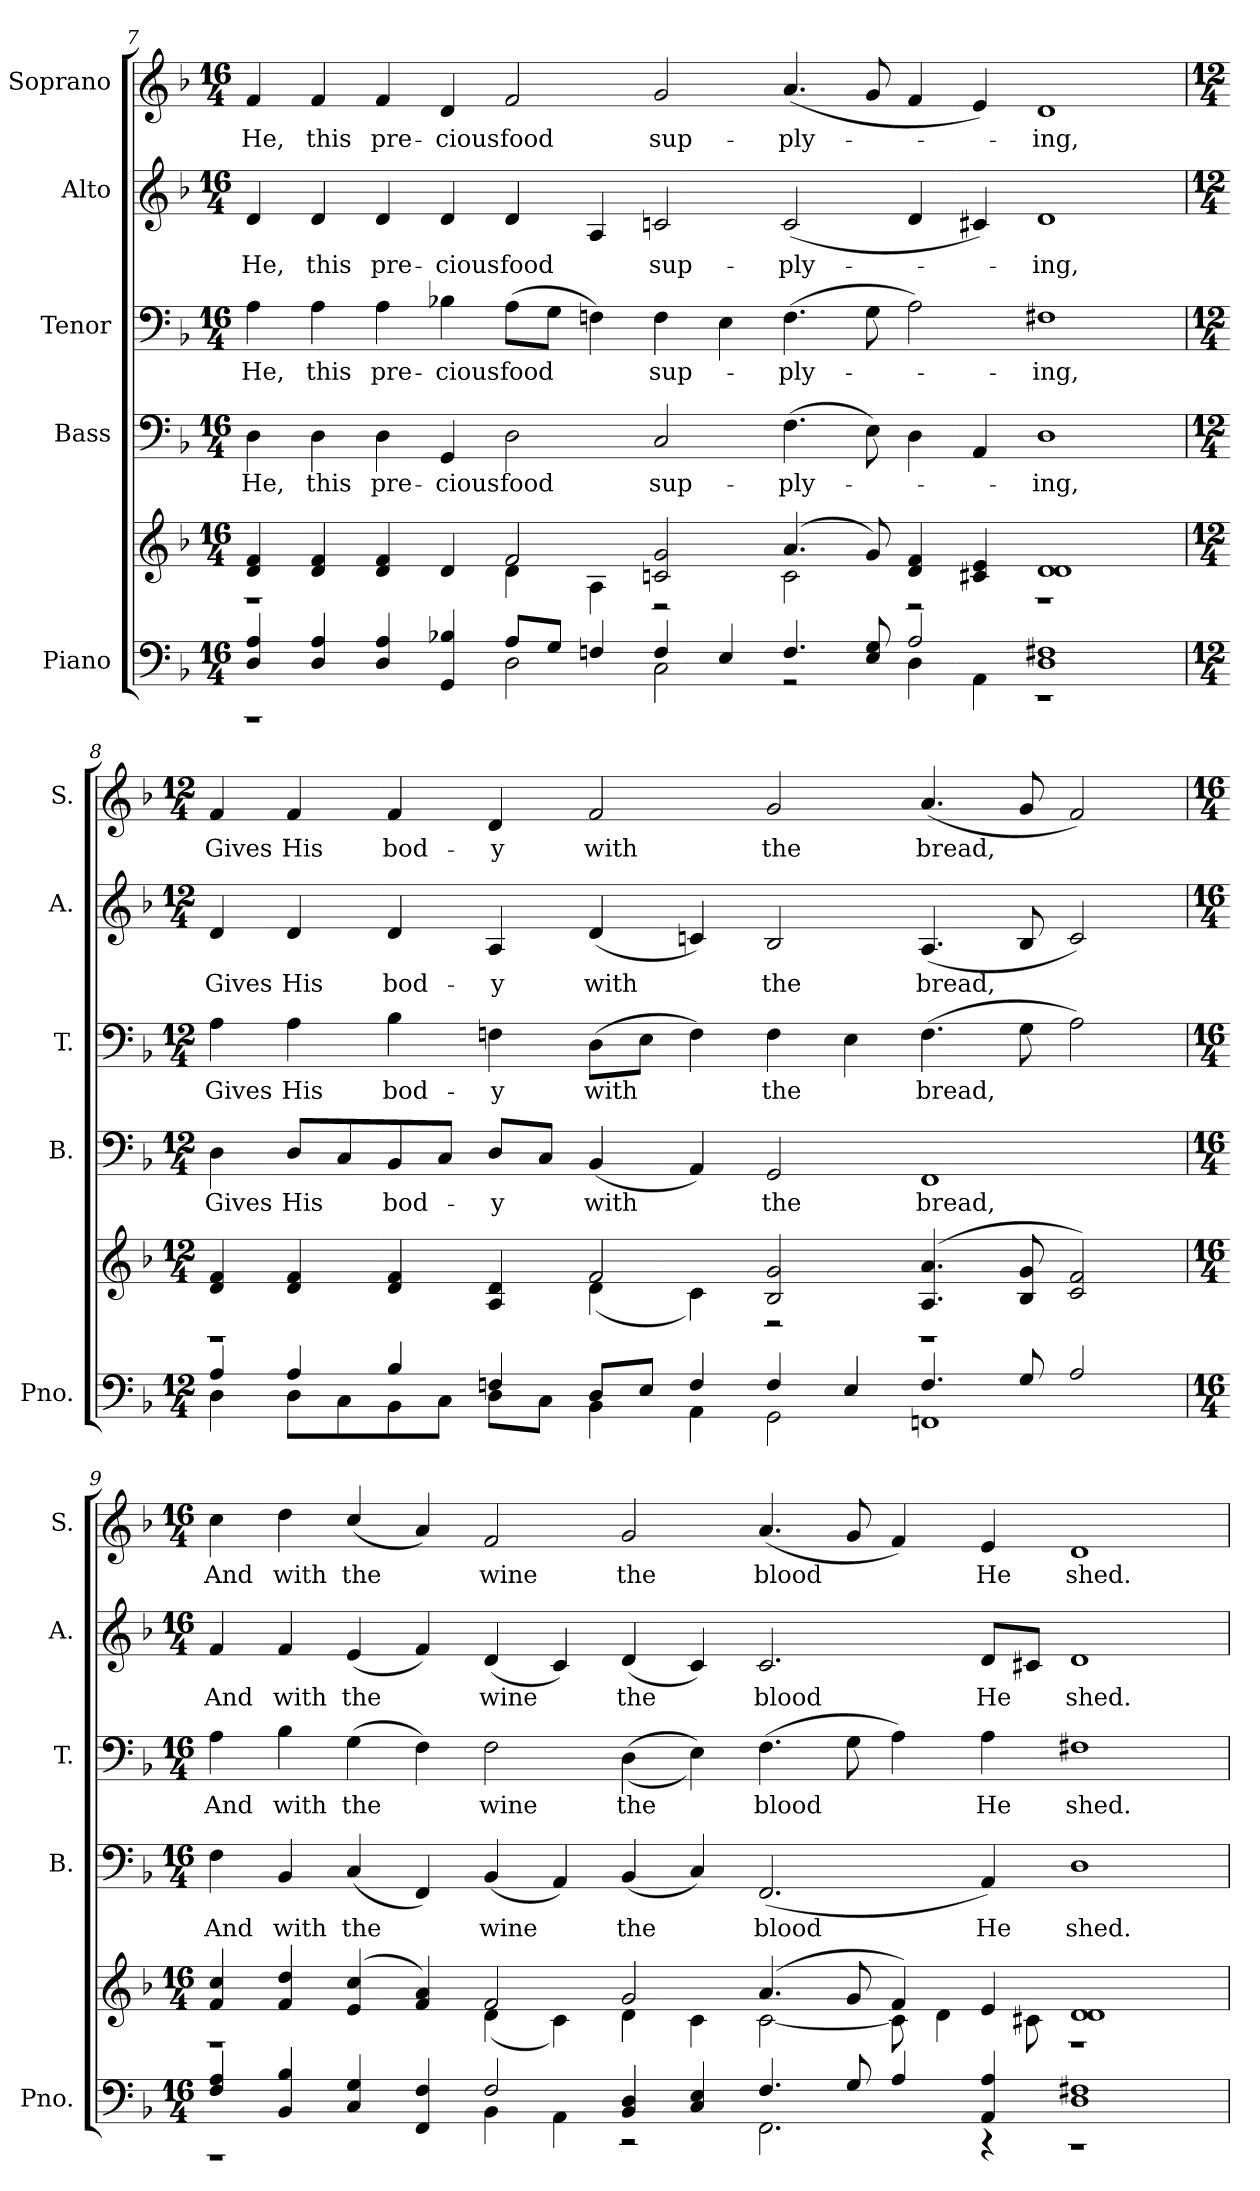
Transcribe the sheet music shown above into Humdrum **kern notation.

**kern	**kern	**kern	**text	**kern	**text	**kern	**text	**kern	**text
*part5	*part5	*part4	*part4	*part3	*part3	*part2	*part2	*part1	*part1
*staff6	*staff5	*staff4	*staff4	*staff3	*staff3	*staff2	*staff2	*staff1	*staff1
*I"Piano	*	*I"Bass	*	*I"Tenor	*	*I"Alto	*	*I"Soprano	*
*I'Pno.	*	*I'B.	*	*I'T.	*	*I'A.	*	*I'S.	*
!!LO:PB:g=z
*clefF4	*clefG2	*clefF4	*	*clefF4	*	*clefG2	*	*clefG2	*
*k[b-]	*k[b-]	*k[b-]	*	*k[b-]	*	*k[b-]	*	*k[b-]	*
*F:	*F:	*F:	*	*F:	*	*F:	*	*F:	*
*M16/4	*M16/4	*M16/4	*	*M16/4	*	*M16/4	*	*M16/4	*
=7	=7	=7	=7	=7	=7	=7	=7	=7	=7
*^	*^	*	*	*	*	*	*	*	*
!	!	!	!	!	!LO:LY:b:color=#000000	!	!	!	!	!	!
!	!	!	!	!	!	!	!LO:LY:b:color=#000000	!	!	!	!
!	!	!	!	!	!	!	!	!	!LO:LY:b:color=#000000	!	!
!	!	!	!	!	!	!	!	!	!	!	!LO:LY:b:color=#000000
4Di/ 4Ai	1r	4di/ 4fi	1r	4Di\	He,	4Ai\	He,	4di/	He,	4fi/	He,
!	!	!	!	!	!LO:LY:b:color=#000000	!	!	!	!	!	!
!	!	!	!	!	!	!	!LO:LY:b:color=#000000	!	!	!	!
!	!	!	!	!	!	!	!	!	!LO:LY:b:color=#000000	!	!
!	!	!	!	!	!	!	!	!	!	!	!LO:LY:b:color=#000000
4Di/ 4Ai	.	4di/ 4fi	.	4Di\	this	4Ai\	this	4di/	this	4fi/	this
!	!	!	!	!	!LO:LY:b:color=#000000	!	!	!	!	!	!
!	!	!	!	!	!	!	!LO:LY:b:color=#000000	!	!	!	!
!	!	!	!	!	!	!	!	!	!LO:LY:b:color=#000000	!	!
!	!	!	!	!	!	!	!	!	!	!	!LO:LY:b:color=#000000
4Di/ 4Ai	.	4di/ 4fi	.	4Di\	pre-	4Ai\	pre-	4di/	pre-	4fi/	pre-
!	!	!	!	!	!LO:LY:b:color=#000000	!	!	!	!	!	!
!	!	!	!	!	!	!	!LO:LY:b:color=#000000	!	!	!	!
!	!	!	!	!	!	!	!	!	!LO:LY:b:color=#000000	!	!
!	!	!	!	!	!	!	!	!	!	!	!LO:LY:b:color=#000000
4GGi/ 4B-Xi	.	4di/	.	4GGi/	-cious	4B-Xi\	-cious	4di/	-cious	4di/	-cious
!	!	!	!	!	!LO:LY:b:color=#000000	!	!	!	!	!	!
!	!	!	!	!	!	!	!LO:LY:b:color=#000000	!	!	!	!
!	!	!	!	!	!	!	!	!	!LO:LY:b:color=#000000	!	!
!	!	!	!	!	!	!	!	!	!	!	!LO:LY:b:color=#000000
8Ai/L	2Di\	2fi/	4di\	2Di\	food	(8Ai\L	food	4di/	food	2fi/	food
8Gi/J	.	.	.	.	.	8Gi\J	.	.	.	.	.
4Fni/	.	.	4Ai\	.	.	4Fni\)	.	4Ai/	.	.	.
!	!	!	!	!	!LO:LY:b:color=#000000	!	!	!	!	!	!
!	!	!	!	!	!	!	!LO:LY:b:color=#000000	!	!	!	!
!	!	!	!	!	!	!	!	!	!LO:LY:b:color=#000000	!	!
!	!	!	!	!	!	!	!	!	!	!	!LO:LY:b:color=#000000
4Fi/	2Ci\	2cni/ 2gi	2r	2Ci/	sup-	4Fi\	sup-	2cni/	sup-	2gi/	sup-
4Ei/	.	.	.	.	.	4Ei\	.	.	.	.	.
!	!	!	!	!	!LO:LY:b:color=#000000	!	!	!	!	!	!
!	!	!	!	!	!	!	!LO:LY:b:color=#000000	!	!	!	!
!	!	!	!	!	!	!	!	!	!LO:LY:b:color=#000000	!	!
!	!	!	!	!	!	!	!	!	!	!	!LO:LY:b:color=#000000
4.Fi/	2r	(4.ai/	2ci\	(4.Fi\	-ply-	(4.Fi\	-ply-	(2ci/	-ply-	(4.ai/	-ply-
8Ei/ 8Gi	.	8gi/)	.	8Ei\)	.	8Gi\	.	.	.	8gi/	.
2Ai/	4Di\	4di/ 4fi	2r	4Di\	.	2Ai\)	.	4di/	.	4fi/	.
.	4AAi\	4c#Xi/ 4ei	.	4AAi/	.	.	.	4c#Xi/)	.	4ei/)	.
!	!	!	!	!	!LO:LY:b:color=#000000	!	!	!	!	!	!
!	!	!	!	!	!	!	!LO:LY:b:color=#000000	!	!	!	!
!	!	!	!	!	!	!	!	!	!LO:LY:b:color=#000000	!	!
!	!	!	!	!	!	!	!	!	!	!	!LO:LY:b:color=#000000
1Di 1F#Xi	1r	1di 1di	1r	1Di	-ing,	1F#Xi	-ing,	1di	-ing,	1di	-ing,
!!LO:PB:g=z
=8	=8	=8	=8	=8	=8	=8	=8	=8	=8	=8	=8
*M12/4	*	*M12/4	*	*M12/4	*	*M12/4	*	*M12/4	*	*M12/4	*
!	!	!	!	!	!LO:LY:b:color=#000000	!	!	!	!	!	!
!	!	!	!	!	!	!	!LO:LY:b:color=#000000	!	!	!	!
!	!	!	!	!	!	!	!	!	!LO:LY:b:color=#000000	!	!
!	!	!	!	!	!	!	!	!	!	!	!LO:LY:b:color=#000000
4Ai/	4Di\	4di/ 4fi	1r	4Di\	Gives	4Ai\	Gives	4di/	Gives	4fi/	Gives
!	!	!	!	!	!LO:LY:b:color=#000000	!	!	!	!	!	!
!	!	!	!	!	!	!	!LO:LY:b:color=#000000	!	!	!	!
!	!	!	!	!	!	!	!	!	!LO:LY:b:color=#000000	!	!
!	!	!	!	!	!	!	!	!	!	!	!LO:LY:b:color=#000000
4Ai/	8Di\L	4di/ 4fi	.	8Di/L	His	4Ai\	His	4di/	His	4fi/	His
.	8Ci\	.	.	8Ci/	.	.	.	.	.	.	.
!	!	!	!	!	!LO:LY:b:color=#000000	!	!	!	!	!	!
!	!	!	!	!	!	!	!LO:LY:b:color=#000000	!	!	!	!
!	!	!	!	!	!	!	!	!	!LO:LY:b:color=#000000	!	!
!	!	!	!	!	!	!	!	!	!	!	!LO:LY:b:color=#000000
4B-i/	8BB-i\	4di/ 4fi	.	8BB-i/	bod-	4B-i\	bod-	4di/	bod-	4fi/	bod-
.	8Ci\J	.	.	8Ci/J	.	.	.	.	.	.	.
!	!	!	!	!	!LO:LY:b:color=#000000	!	!	!	!	!	!
!	!	!	!	!	!	!	!LO:LY:b:color=#000000	!	!	!	!
!	!	!	!	!	!	!	!	!	!LO:LY:b:color=#000000	!	!
!	!	!	!	!	!	!	!	!	!	!	!LO:LY:b:color=#000000
4Fni/	8Di\L	4Ai/ 4di	.	8Di/L	-y	4Fni\	-y	4Ai/	-y	4di/	-y
.	8Ci\J	.	.	8Ci/J	.	.	.	.	.	.	.
!	!	!	!	!	!LO:LY:b:color=#000000	!	!	!	!	!	!
!	!	!	!	!	!	!	!LO:LY:b:color=#000000	!	!	!	!
!	!	!	!	!	!	!	!	!	!LO:LY:b:color=#000000	!	!
!	!	!	!	!	!	!	!	!	!	!	!LO:LY:b:color=#000000
8Di/L	4BB-i\	2fi/	(4di\	(4BB-i/	with	(8Di\L	with	(4di/	with	2fi/	with
8Ei/J	.	.	.	.	.	8Ei\J	.	.	.	.	.
4Fi/	4AAi\	.	4ci\)	4AAi/)	.	4Fi\)	.	4cni/)	.	.	.
!	!	!	!	!	!LO:LY:b:color=#000000	!	!	!	!	!	!
!	!	!	!	!	!	!	!LO:LY:b:color=#000000	!	!	!	!
!	!	!	!	!	!	!	!	!	!LO:LY:b:color=#000000	!	!
!	!	!	!	!	!	!	!	!	!	!	!LO:LY:b:color=#000000
4Fi/	2GGi\	2B-i/ 2gi	2r	2GGi/	the	4Fi\	the	2B-i/	the	2gi/	the
4Ei/	.	.	.	.	.	4Ei\	.	.	.	.	.
!	!	!	!	!	!LO:LY:b:color=#000000	!	!	!	!	!	!
!	!	!	!	!	!	!	!LO:LY:b:color=#000000	!	!	!	!
!	!	!	!	!	!	!	!	!	!LO:LY:b:color=#000000	!	!
!	!	!	!	!	!	!	!	!	!	!	!LO:LY:b:color=#000000
4.Fi/	1FFni	(4.Ai/ 4.ai	1r	1FFi	bread,	(4.Fi\	bread,	(4.Ai/	bread,	(4.ai/	bread,
8Gi/	.	8B-i/ 8gi	.	.	.	8Gi\	.	8B-i/	.	8gi/	.
2Ai/	.	2ci/ 2fi)	.	.	.	2Ai\)	.	2ci/)	.	2fi/)	.
!!LO:PB:g=z
=9	=9	=9	=9	=9	=9	=9	=9	=9	=9	=9	=9
*M16/4	*	*M16/4	*	*M16/4	*	*M16/4	*	*M16/4	*	*M16/4	*
!	!	!	!	!	!LO:LY:b:color=#000000	!	!	!	!	!	!
!	!	!	!	!	!	!	!LO:LY:b:color=#000000	!	!	!	!
!	!	!	!	!	!	!	!	!	!LO:LY:b:color=#000000	!	!
!	!	!	!	!	!	!	!	!	!	!	!LO:LY:b:color=#000000
4Fi/ 4Ai	1r	4fi/ 4cci	1r	4Fi\	And	4Ai\	And	4fi/	And	4cci\	And
!	!	!	!	!	!LO:LY:b:color=#000000	!	!	!	!	!	!
!	!	!	!	!	!	!	!LO:LY:b:color=#000000	!	!	!	!
!	!	!	!	!	!	!	!	!	!LO:LY:b:color=#000000	!	!
!	!	!	!	!	!	!	!	!	!	!	!LO:LY:b:color=#000000
4BB-i/ 4B-i	.	4fi/ 4ddi	.	4BB-i/	with	4B-i\	with	4fi/	with	4ddi\	with
!	!	!	!	!	!LO:LY:b:color=#000000	!	!	!	!	!	!
!	!	!	!	!	!	!	!LO:LY:b:color=#000000	!	!	!	!
!	!	!	!	!	!	!	!	!	!LO:LY:b:color=#000000	!	!
!	!	!	!	!	!	!	!	!	!	!	!LO:LY:b:color=#000000
4Ci/ 4Gi	.	(4ei/ 4cci	.	(4Ci/	the	(4Gi\	the	(4ei/	the	(4cci/	the
4FFi/ 4Fi	.	4fi/ 4ai)	.	4FFi/)	.	4Fi\)	.	4fi/)	.	4ai/)	.
!	!	!	!	!	!LO:LY:b:color=#000000	!	!	!	!	!	!
!	!	!	!	!	!	!	!LO:LY:b:color=#000000	!	!	!	!
!	!	!	!	!	!	!	!	!	!LO:LY:b:color=#000000	!	!
!	!	!	!	!	!	!	!	!	!	!	!LO:LY:b:color=#000000
2Fi/	4BB-i\	2fi/	(4di\	(4BB-i/	wine	2Fi\	wine	(4di/	wine	2fi/	wine
.	4AAi\	.	4ci\)	4AAi/)	.	.	.	4ci/)	.	.	.
!	!	!	!	!	!LO:LY:b:color=#000000	!	!	!	!	!	!
!	!	!	!	!	!	!	!LO:LY:b:color=#000000	!	!	!	!
!	!	!	!	!	!	!	!	!	!LO:LY:b:color=#000000	!	!
!	!	!	!	!	!	!	!	!	!	!	!LO:LY:b:color=#000000
4BB-i/ 4Di	2r	2gi/	4di\	(4BB-i/	the	((4Di\	the	(4di/	the	2gi/	the
4Ci/ 4Ei	.	.	4ci\	4Ci/)	.	4Ei\))	.	4ci/)	.	.	.
!	!	!	!	!	!LO:LY:b:color=#000000	!	!	!	!	!	!
!	!	!	!	!	!	!	!LO:LY:b:color=#000000	!	!	!	!
!	!	!	!	!	!	!	!	!	!LO:LY:b:color=#000000	!	!
!	!	!	!	!	!	!	!	!	!	!	!LO:LY:b:color=#000000
4.Fi/	2.FFi\	(4.ai/	[<2ci\	(2.FFi/	blood	(4.Fi\	blood	2.ci/	blood	(4.ai/	blood
8Gi/	.	8gi/	.	.	.	8Gi\	.	.	.	8gi/	.
4Ai/	.	4fi/)	8ci\]	.	.	4Ai\)	.	.	.	4fi/)	.
.	.	.	4di\	.	.	.	.	.	.	.	.
!	!	!	!	!	!LO:LY:b:color=#000000	!	!	!	!	!	!
!	!	!	!	!	!	!	!LO:LY:b:color=#000000	!	!	!	!
!	!	!	!	!	!	!	!	!	!LO:LY:b:color=#000000	!	!
!	!	!	!	!	!	!	!	!	!	!	!LO:LY:b:color=#000000
4AAi/ 4Ai	4r	4ei/	.	4AAi/)	He	4Ai\	He	8di/L	He	4ei/	He
.	.	.	8c#Xi\	.	.	.	.	8c#Xi/J	.	.	.
!	!	!	!	!	!LO:LY:b:color=#000000	!	!	!	!	!	!
!	!	!	!	!	!	!	!LO:LY:b:color=#000000	!	!	!	!
!	!	!	!	!	!	!	!	!	!LO:LY:b:color=#000000	!	!
!	!	!	!	!	!	!	!	!	!	!	!LO:LY:b:color=#000000
1Di 1F#Xi	1r	1di 1di	1r	1Di	shed.	1F#Xi	shed.	1di	shed.	1di	shed.
*v	*v	*	*	*	*	*	*	*	*	*	*
*	*v	*v	*	*	*	*	*	*	*	*
=	=	=	=	=	=	=	=	=	=
*-	*-	*-	*-	*-	*-	*-	*-	*-	*-
